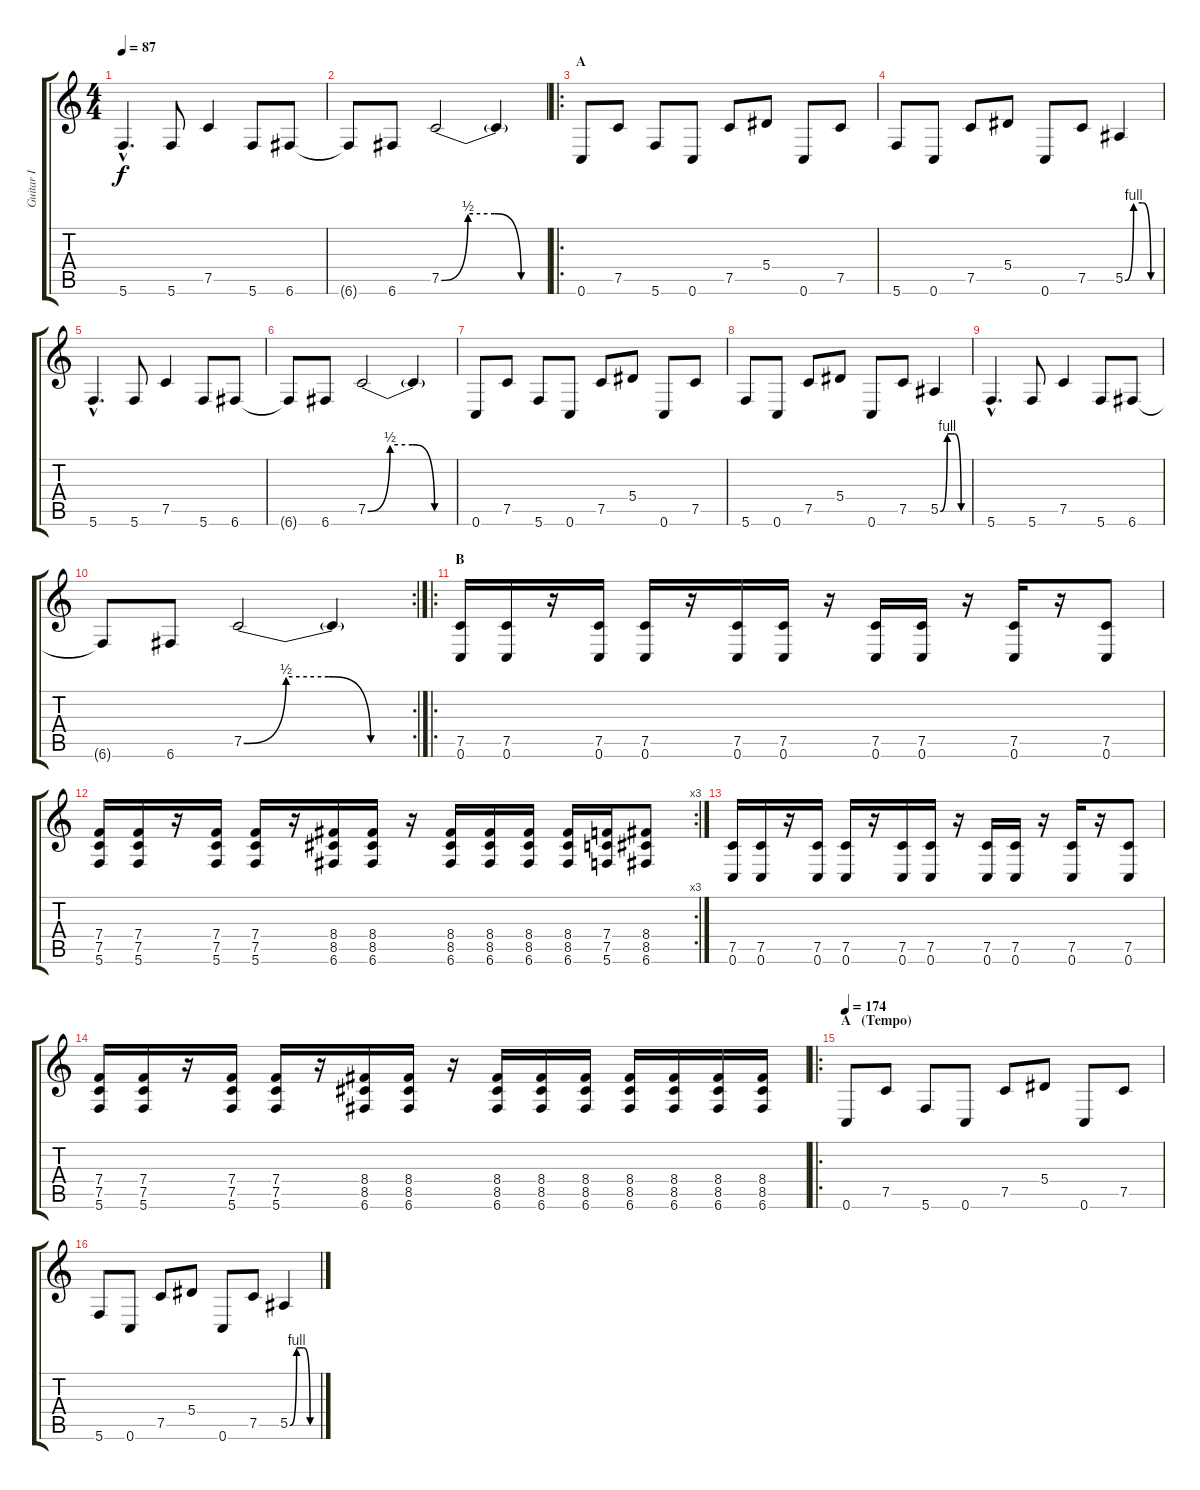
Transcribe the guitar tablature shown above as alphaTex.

\track ("Guitar I" "Guitar I") {instrument electricguitarjazz}
\staff {score tabs}
\tuning (C4 G3 Eb3 Bb2 F2 C2) {hide}
\ts (4 4)
\tempo 87
\clef g2
\ks c
5.6{hac}.4{d dy f} 5.6.8 7.5.4 5.6.8 6.6.8 |
6.6{t}.8 6.6.8 7.5{be (custom 0 0 15 2 30 2 45 0 60 0)}.2 7.5{t}.4 |
\ro
\section ("" "A")
0.6.8{volume 12 instrument distortionguitar} 7.5.8 5.6.8 0.6.8 7.5.8 5.4.8 0.6.8 7.5.8 |
5.6.8 0.6.8 7.5.8 5.4.8 0.6.8 7.5.8 5.5{be (custom 0 0 15 4 30 4 45 0 60 0)}.4 |
5.6{hac}.4{d} 5.6.8 7.5.4 5.6.8 6.6.8 |
6.6{t}.8 6.6.8 7.5{be (custom 0 0 15 2 30 2 45 0 60 0)}.2 7.5{t}.4 |
0.6.8 7.5.8 5.6.8 0.6.8 7.5.8 5.4.8 0.6.8 7.5.8 |
5.6.8 0.6.8 7.5.8 5.4.8 0.6.8 7.5.8 5.5{be (custom 0 0 15 4 30 4 45 0 60 0)}.4 |
5.6{hac}.4{d} 5.6.8 7.5.4 5.6.8 6.6.8 |
\rc 2
6.6{t}.8 6.6.8 7.5{be (custom 0 0 15 2 30 2 45 0 60 0)}.2 7.5{t}.4 |
\ro
\section ("" "B")
(7.5 0.6).16 (7.5 0.6).16 r.16 (7.5 0.6).16 (7.5 0.6).16 r.16 (7.5 0.6).16 (7.5 0.6).16 r.16 (7.5 0.6).16 (7.5 0.6).16 r.16 (7.5 0.6).16 r.16 (7.5 0.6).8 |
\rc 3
(7.4 7.5 5.6).16 (7.4 7.5 5.6).16 r.16 (7.4 7.5 5.6).16 (7.4 7.5 5.6).16 r.16 (8.4 8.5 6.6).16 (8.4 8.5 6.6).16 r.16 (8.4 8.5 6.6).16 (8.4 8.5 6.6).16 (8.4 8.5 6.6).16 (8.4 8.5 6.6).16 (7.4 7.5 5.6).16 (8.4 8.5 6.6).8 |
(7.5 0.6).16 (7.5 0.6).16 r.16 (7.5 0.6).16 (7.5 0.6).16 r.16 (7.5 0.6).16 (7.5 0.6).16 r.16 (7.5 0.6).16 (7.5 0.6).16 r.16 (7.5 0.6).16 r.16 (7.5 0.6).8 |
(7.4 7.5 5.6).16 (7.4 7.5 5.6).16 r.16 (7.4 7.5 5.6).16 (7.4 7.5 5.6).16 r.16 (8.4 8.5 6.6).16 (8.4 8.5 6.6).16 r.16 (8.4 8.5 6.6).16 (8.4 8.5 6.6).16 (8.4 8.5 6.6).16 (8.4 8.5 6.6).16 (8.4 8.5 6.6).16 (8.4 8.5 6.6).16 (8.4 8.5 6.6).16 |
\ro
\section ("" "A   (Tempo)")
\tempo 174
0.6.8 7.5.8 5.6.8 0.6.8 7.5.8 5.4.8 0.6.8 7.5.8 |
5.6.8 0.6.8 7.5.8 5.4.8 0.6.8 7.5.8 5.5{be (custom 0 0 15 4 30 4 45 0 60 0)}.4
